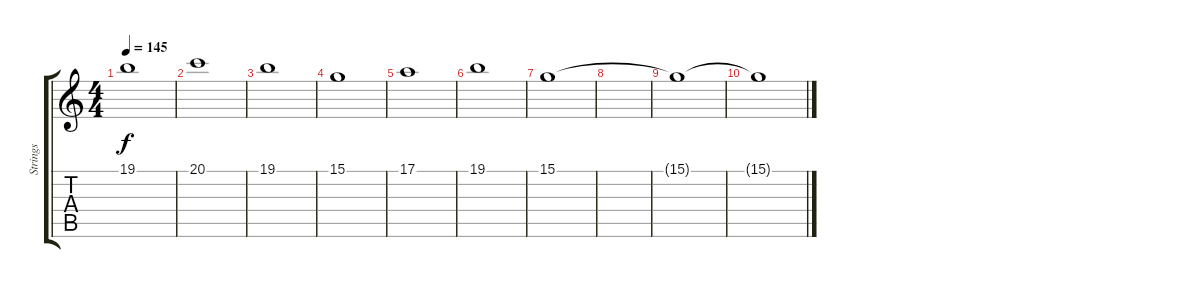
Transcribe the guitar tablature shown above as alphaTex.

\track ("Strings" "Strings") {instrument stringensemble1}
\staff {score tabs}
\tuning (E4 B3 G3 D3 A2 E2) {hide}
\ts (4 4)
\tempo 145
\clef g2
\ks c
19.1.1{dy f} |
20.1.1 |
19.1.1 |
15.1.1 |
17.1.1 |
19.1.1 |
15.1.1 |
|
15.1{t}.1 |
15.1{t}.1
